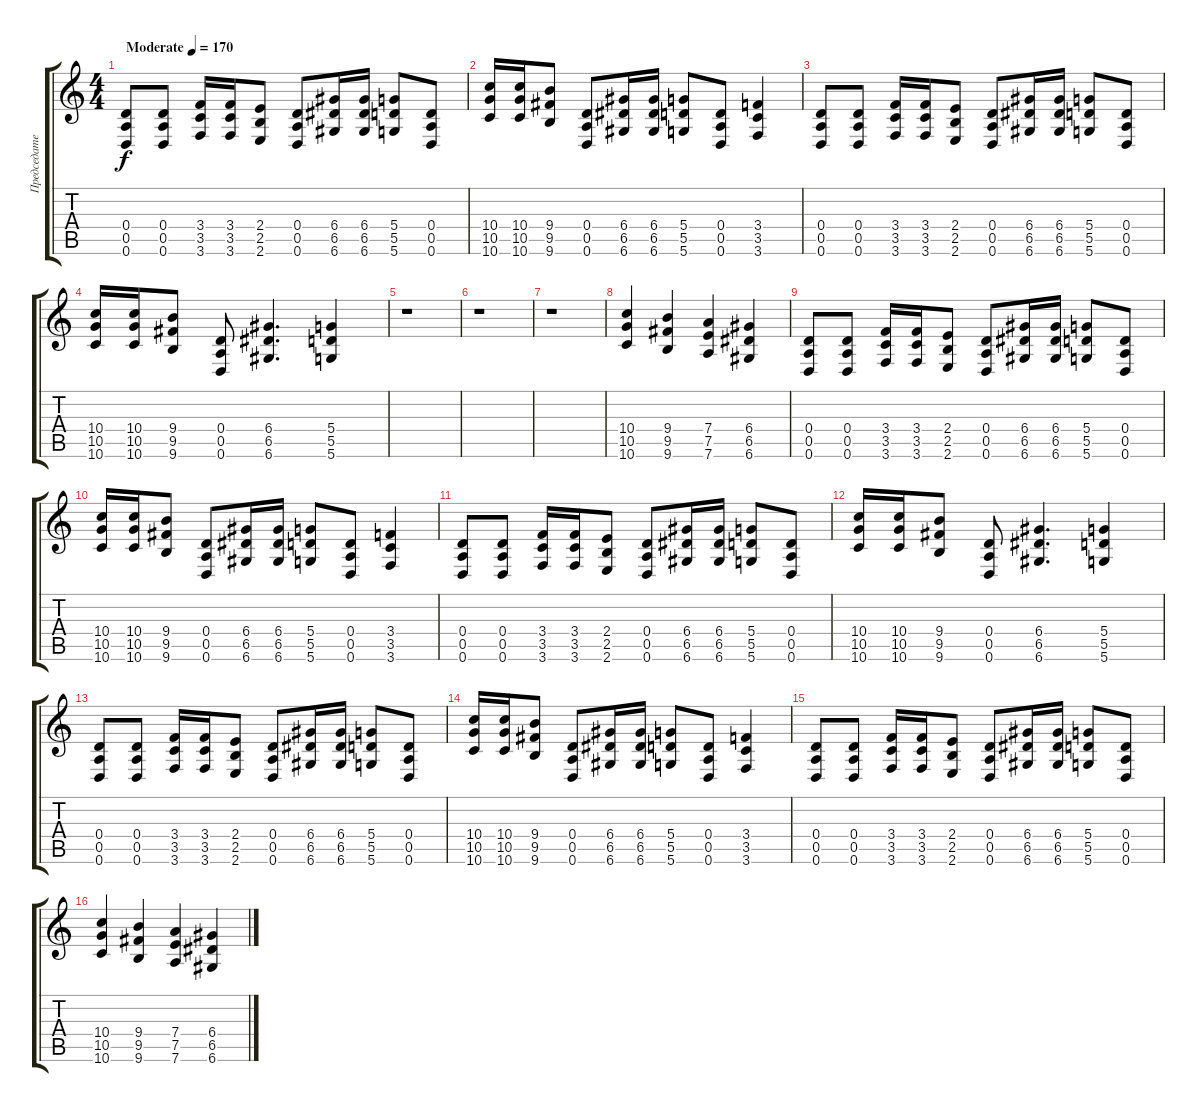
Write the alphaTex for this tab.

\track ("Председатель" "Председате") {instrument distortionguitar}
\staff {score tabs}
\tuning (E4 B3 G3 D3 A2 D2) {hide}
\ts (4 4)
\tempo (170 "Moderate")
\clef g2
\ks c
(0.4 0.5 0.6).8{dy f instrument distortionguitar} (0.4 0.5 0.6).8 (3.4 3.5 3.6).16 (3.4 3.5 3.6).16 (2.4 2.5 2.6).8 (0.4 0.5 0.6).8 (6.4 6.5 6.6).16 (6.4 6.5 6.6).16 (5.4 5.5 5.6).8 (0.4 0.5 0.6).8 |
(10.4 10.5 10.6).16 (10.4 10.5 10.6).16 (9.4 9.5 9.6).8 (0.4 0.5 0.6).8 (6.4 6.5 6.6).16 (6.4 6.5 6.6).16 (5.4 5.5 5.6).8 (0.4 0.5 0.6).8 (3.4 3.5 3.6).4 |
(0.4 0.5 0.6).8 (0.4 0.5 0.6).8 (3.4 3.5 3.6).16 (3.4 3.5 3.6).16 (2.4 2.5 2.6).8 (0.4 0.5 0.6).8 (6.4 6.5 6.6).16 (6.4 6.5 6.6).16 (5.4 5.5 5.6).8 (0.4 0.5 0.6).8 |
(10.4 10.5 10.6).16 (10.4 10.5 10.6).16 (9.4 9.5 9.6).8 (0.4 0.5 0.6).8 (6.4 6.5 6.6).4{d} (5.4 5.5 5.6).4 |
r.1 |
r.1 |
r.1 |
(10.4 10.5 10.6).4 (9.4 9.5 9.6).4 (7.4 7.5 7.6).4 (6.4 6.5 6.6).4 |
(0.4 0.5 0.6).8 (0.4 0.5 0.6).8 (3.4 3.5 3.6).16 (3.4 3.5 3.6).16 (2.4 2.5 2.6).8 (0.4 0.5 0.6).8 (6.4 6.5 6.6).16 (6.4 6.5 6.6).16 (5.4 5.5 5.6).8 (0.4 0.5 0.6).8 |
(10.4 10.5 10.6).16 (10.4 10.5 10.6).16 (9.4 9.5 9.6).8 (0.4 0.5 0.6).8 (6.4 6.5 6.6).16 (6.4 6.5 6.6).16 (5.4 5.5 5.6).8 (0.4 0.5 0.6).8 (3.4 3.5 3.6).4 |
(0.4 0.5 0.6).8 (0.4 0.5 0.6).8 (3.4 3.5 3.6).16 (3.4 3.5 3.6).16 (2.4 2.5 2.6).8 (0.4 0.5 0.6).8 (6.4 6.5 6.6).16 (6.4 6.5 6.6).16 (5.4 5.5 5.6).8 (0.4 0.5 0.6).8 |
(10.4 10.5 10.6).16 (10.4 10.5 10.6).16 (9.4 9.5 9.6).8 (0.4 0.5 0.6).8 (6.4 6.5 6.6).4{d} (5.4 5.5 5.6).4 |
(0.4 0.5 0.6).8 (0.4 0.5 0.6).8 (3.4 3.5 3.6).16 (3.4 3.5 3.6).16 (2.4 2.5 2.6).8 (0.4 0.5 0.6).8 (6.4 6.5 6.6).16 (6.4 6.5 6.6).16 (5.4 5.5 5.6).8 (0.4 0.5 0.6).8 |
(10.4 10.5 10.6).16 (10.4 10.5 10.6).16 (9.4 9.5 9.6).8 (0.4 0.5 0.6).8 (6.4 6.5 6.6).16 (6.4 6.5 6.6).16 (5.4 5.5 5.6).8 (0.4 0.5 0.6).8 (3.4 3.5 3.6).4 |
(0.4 0.5 0.6).8 (0.4 0.5 0.6).8 (3.4 3.5 3.6).16 (3.4 3.5 3.6).16 (2.4 2.5 2.6).8 (0.4 0.5 0.6).8 (6.4 6.5 6.6).16 (6.4 6.5 6.6).16 (5.4 5.5 5.6).8 (0.4 0.5 0.6).8 |
(10.4 10.5 10.6).4 (9.4 9.5 9.6).4 (7.4 7.5 7.6).4 (6.4 6.5 6.6).4
